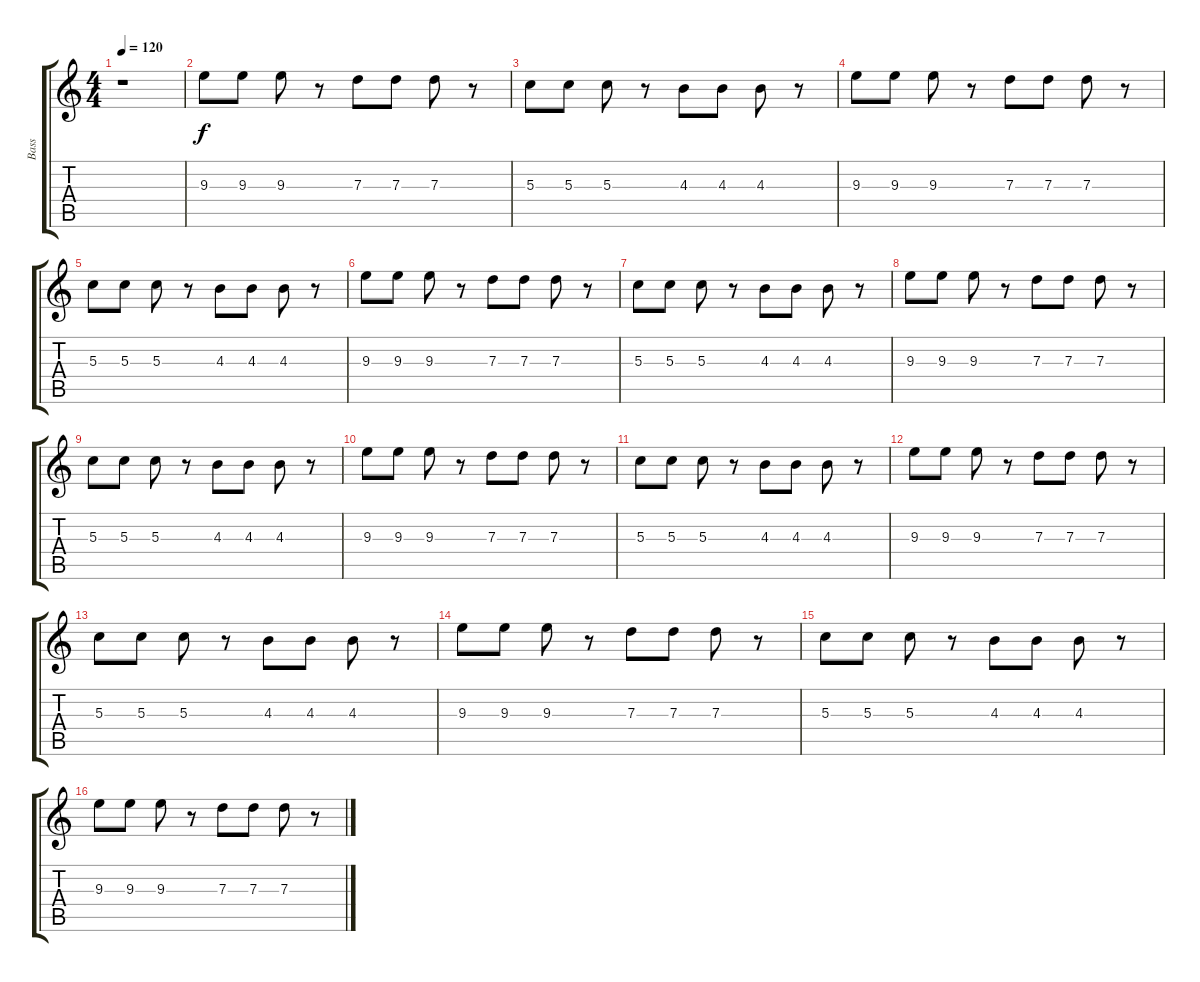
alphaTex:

\track ("Bass" "Bass") {instrument electricbassfinger}
\staff {score tabs}
\tuning (E4 B3 G3 D3 A2 E2) {hide}
\ts (4 4)
\tempo 120
\clef g2
\ks c
r.1{dy f} |
9.3.8 9.3.8 9.3.8 r.8 7.3.8 7.3.8 7.3.8 r.8 |
5.3.8 5.3.8 5.3.8 r.8 4.3.8 4.3.8 4.3.8 r.8 |
9.3.8 9.3.8 9.3.8 r.8 7.3.8 7.3.8 7.3.8 r.8 |
5.3.8 5.3.8 5.3.8 r.8 4.3.8 4.3.8 4.3.8 r.8 |
9.3.8 9.3.8 9.3.8 r.8 7.3.8 7.3.8 7.3.8 r.8 |
5.3.8 5.3.8 5.3.8 r.8 4.3.8 4.3.8 4.3.8 r.8 |
9.3.8 9.3.8 9.3.8 r.8 7.3.8 7.3.8 7.3.8 r.8 |
5.3.8 5.3.8 5.3.8 r.8 4.3.8 4.3.8 4.3.8 r.8 |
9.3.8 9.3.8 9.3.8 r.8 7.3.8 7.3.8 7.3.8 r.8 |
5.3.8 5.3.8 5.3.8 r.8 4.3.8 4.3.8 4.3.8 r.8 |
9.3.8 9.3.8 9.3.8 r.8 7.3.8 7.3.8 7.3.8 r.8 |
5.3.8 5.3.8 5.3.8 r.8 4.3.8 4.3.8 4.3.8 r.8 |
9.3.8 9.3.8 9.3.8 r.8 7.3.8 7.3.8 7.3.8 r.8 |
5.3.8 5.3.8 5.3.8 r.8 4.3.8 4.3.8 4.3.8 r.8 |
9.3.8 9.3.8 9.3.8 r.8 7.3.8 7.3.8 7.3.8 r.8
